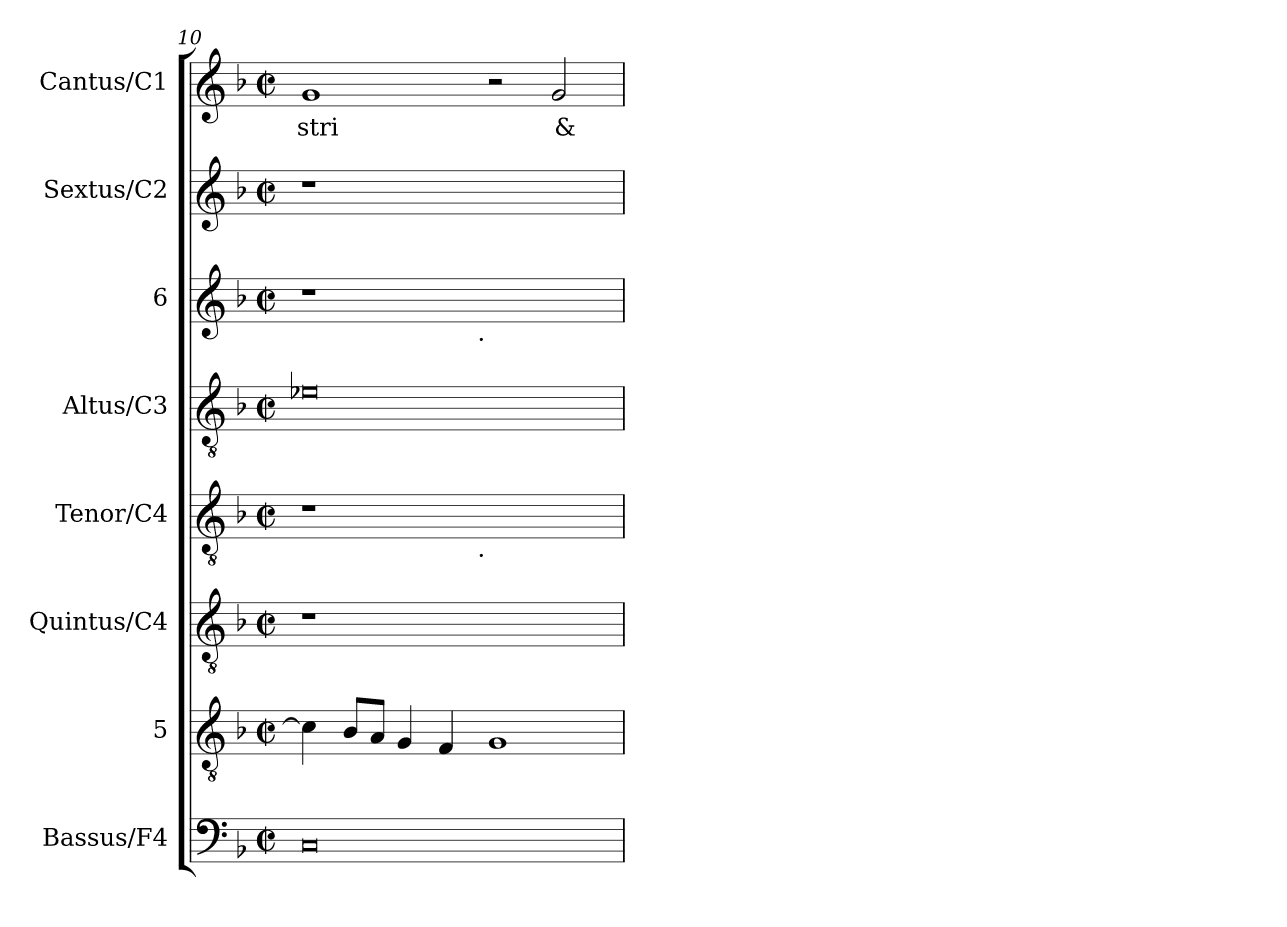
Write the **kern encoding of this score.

**kern	**text	**kern	**text	**kern	**kern	**kern	**text	**kern	**kern	**kern	**text
*part8	*part8	*part7	*part7	*part6	*part5	*part4	*part4	*part3	*part2	*part1	*part1
*staff8	*staff8	*staff7	*staff7	*staff6	*staff5	*staff4	*staff4	*staff3	*staff2	*staff1	*staff1
*I"Bassus/F4	*	*I"5	*	*I"Quintus/C4	*I"Tenor/C4	*I"Altus/C3	*	*I"6	*I"Sextus/C2	*I"Cantus/C1	*
*I'B	*	*	*	*	*I'T	*I'A	*	*	*	*I'C	*
*clefF4	*	*clefGv2	*	*clefGv2	*clefGv2	*clefGv2	*	*clefG2	*clefG2	*clefG2	*
*k[b-]	*	*k[b-]	*	*k[b-]	*k[b-]	*k[b-]	*	*k[b-]	*k[b-]	*k[b-]	*
*F:	*	*F:	*	*F:	*F:	*F:	*	*F:	*F:	*F:	*
*M2/2	*	*M2/2	*	*M2/2	*M2/2	*M2/2	*	*M2/2	*M2/2	*M2/2	*
*met(c|)	*	*met(c|)	*	*met(c|)	*met(c|)	*met(c|)	*	*met(c|)	*met(c|)	*met(c|)	*
=10	=10	=10	=10	=10	=10	=10	=10	=10	=10	=10	=10
!	!LO:LY:b:cj	!	!LO:LY:b:cj	!	!	!	!LO:LY:b:cj	!	!	!	!LO:LY:b:cj
*	*	*	*	*	*^	*	*	*^	*	*	*
0C	--	4c\]	--	1r	1r	2ryy	0e-X	--	1r	2ryy	1r	1g	-stri
!	!	!	!LO:LY:b:cj	!	!	!	!	!	!	!	!	!	!
.	.	8B-/L	--	.	.	.	.	.	.	.	.	.	.
!	!	!	!LO:LY:b:cj	!	!	!	!	!	!	!	!	!	!
.	.	8A/J	--	.	.	.	.	.	.	.	.	.	.
!	!	!	!LO:LY:b:cj	!	!	!	!	!	!	!	!	!	!
.	.	4G/	--	.	.	4...ryy	.	.	.	4...ryy	.	.	.
!	!	!	!LO:LY:b:cj	!	!	!	!	!	!	!	!	!	!
.	.	4F/	--	.	.	.	.	.	.	.	.	.	.
!	!	!	!	!	!	!	!	!	!	!LO:TX:b:t=.	!	!	!
!	!	!	!	!	!	!LO:TX:b:t=.	!	!	!	!	!	!	!
.	.	.	.	.	.	1ryy	.	.	.	1ryy	.	.	.
!	!	!	!LO:LY:b:cj	!	!	!	!	!	!	!	!	!	!
.	.	1G	--	1ryy	1ryy	.	.	.	1ryy	.	1ryy	2r	.
!	!	!	!	!	!	!	!	!	!	!	!	!	!LO:LY:b:cj
.	.	.	.	.	.	.	.	.	.	.	.	2g/	&
.	.	.	.	.	.	32ryy	.	.	.	32ryy	.	.	.
*	*	*	*	*	*v	*v	*	*	*v	*v	*	*	*
=	=	=	=	=	=	=	=	=	=	=	=
*-	*-	*-	*-	*-	*-	*-	*-	*-	*-	*-	*-
